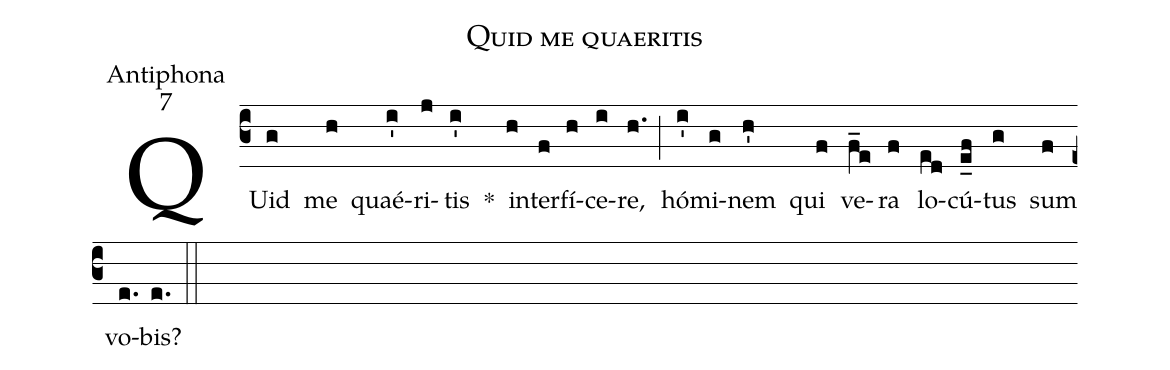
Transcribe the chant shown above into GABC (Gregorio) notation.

name:Quid me quaeritis;
office-part:Antiphona;
mode:7;
%%
(c3) QUid(g) me(h) quaé(i')ri(j)tis(i') *() in(h)ter(f)fí(h)ce(i)re,(h.) (;) hó(i')mi(g)nem(h') qui(f) ve(f_e)ra(f) lo(ed)cú(e_f)tus(g) sum(f) vo(e.)bis?(e.) (::)
